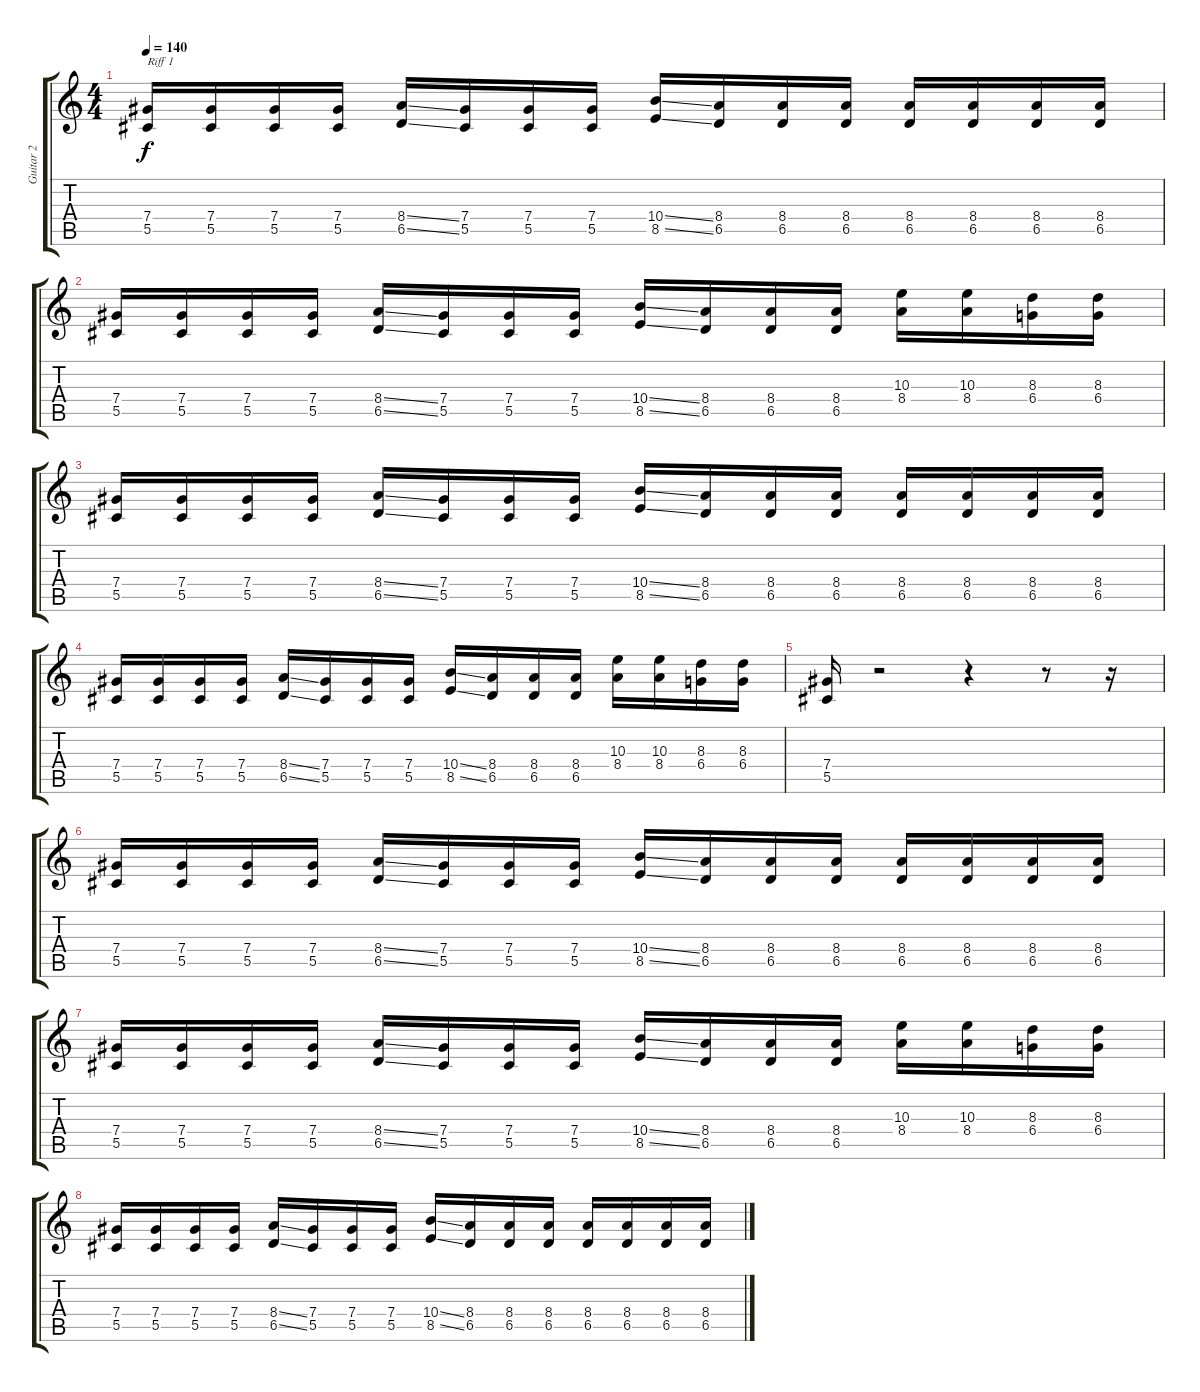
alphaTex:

\track ("Guitar 2" "Guitar 2") {instrument distortionguitar}
\staff {score tabs}
\tuning (Eb4 Bb3 Gb3 Db3 Ab2 Eb2) {hide}
\ts (4 4)
\tempo 140
\clef g2
\ks c
(7.4 5.5).16{txt "Riff 1" dy f instrument distortionguitar} (7.4 5.5).16 (7.4 5.5).16 (7.4 5.5).16 (8.4{ss} 6.5{ss}).16 (7.4 5.5).16 (7.4 5.5).16 (7.4 5.5).16 (10.4{ss} 8.5{ss}).16 (8.4 6.5).16 (8.4 6.5).16 (8.4 6.5).16 (8.4 6.5).16 (8.4 6.5).16 (8.4 6.5).16 (8.4 6.5).16 |
(7.4 5.5).16 (7.4 5.5).16 (7.4 5.5).16 (7.4 5.5).16 (8.4{ss} 6.5{ss}).16 (7.4 5.5).16 (7.4 5.5).16 (7.4 5.5).16 (10.4{ss} 8.5{ss}).16 (8.4 6.5).16 (8.4 6.5).16 (8.4 6.5).16 (10.3 8.4).16 (10.3 8.4).16 (8.3 6.4).16 (8.3 6.4).16 |
(7.4 5.5).16{txt " "} (7.4 5.5).16 (7.4 5.5).16 (7.4 5.5).16 (8.4{ss} 6.5{ss}).16 (7.4 5.5).16 (7.4 5.5).16 (7.4 5.5).16 (10.4{ss} 8.5{ss}).16 (8.4 6.5).16 (8.4 6.5).16 (8.4 6.5).16 (8.4 6.5).16 (8.4 6.5).16 (8.4 6.5).16 (8.4 6.5).16 |
(7.4 5.5).16 (7.4 5.5).16 (7.4 5.5).16 (7.4 5.5).16 (8.4{ss} 6.5{ss}).16 (7.4 5.5).16 (7.4 5.5).16 (7.4 5.5).16 (10.4{ss} 8.5{ss}).16 (8.4 6.5).16 (8.4 6.5).16 (8.4 6.5).16 (10.3 8.4).16 (10.3 8.4).16 (8.3 6.4).16 (8.3 6.4).16 |
(7.4 5.5).16 r.2 r.4 r.8 r.16 |
(7.4 5.5).16{txt " "} (7.4 5.5).16 (7.4 5.5).16 (7.4 5.5).16 (8.4{ss} 6.5{ss}).16 (7.4 5.5).16 (7.4 5.5).16 (7.4 5.5).16 (10.4{ss} 8.5{ss}).16 (8.4 6.5).16 (8.4 6.5).16 (8.4 6.5).16 (8.4 6.5).16 (8.4 6.5).16 (8.4 6.5).16 (8.4 6.5).16 |
(7.4 5.5).16 (7.4 5.5).16 (7.4 5.5).16 (7.4 5.5).16 (8.4{ss} 6.5{ss}).16 (7.4 5.5).16 (7.4 5.5).16 (7.4 5.5).16 (10.4{ss} 8.5{ss}).16 (8.4 6.5).16 (8.4 6.5).16 (8.4 6.5).16 (10.3 8.4).16 (10.3 8.4).16 (8.3 6.4).16 (8.3 6.4).16 |
(7.4 5.5).16 (7.4 5.5).16 (7.4 5.5).16 (7.4 5.5).16 (8.4{ss} 6.5{ss}).16 (7.4 5.5).16 (7.4 5.5).16 (7.4 5.5).16 (10.4{ss} 8.5{ss}).16 (8.4 6.5).16 (8.4 6.5).16 (8.4 6.5).16 (8.4 6.5).16 (8.4 6.5).16 (8.4 6.5).16 (8.4 6.5).16
